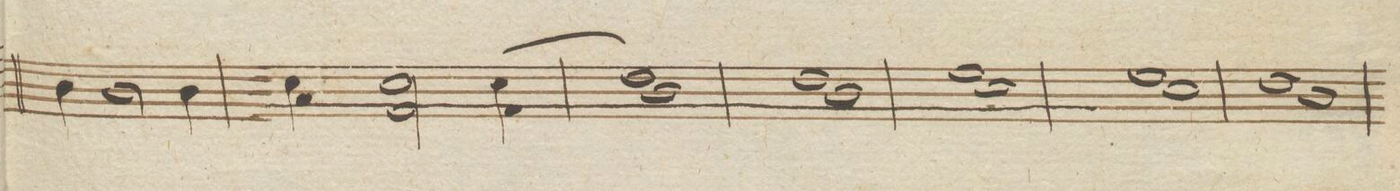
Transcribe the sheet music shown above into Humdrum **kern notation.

**kern	**dynam
*I"Viola.	*
*clefC3	*
*k[]	*
*met(c|)	*
*M2/2	*
4c\	.
2c\	.
4c\	.
=217	=217
4B\ 4d\	.
2G\ 2d\	.
(4G\ 4d\	.
=218	=218
1c\) 1e\	.
=219	=219
1c\ 1e\	.
=220	=220
1d\ 1f\	.
=221	=221
1d\ 1f\	.
=222	=222
1c\ 1e\	.
=223	=223
*-	*-
